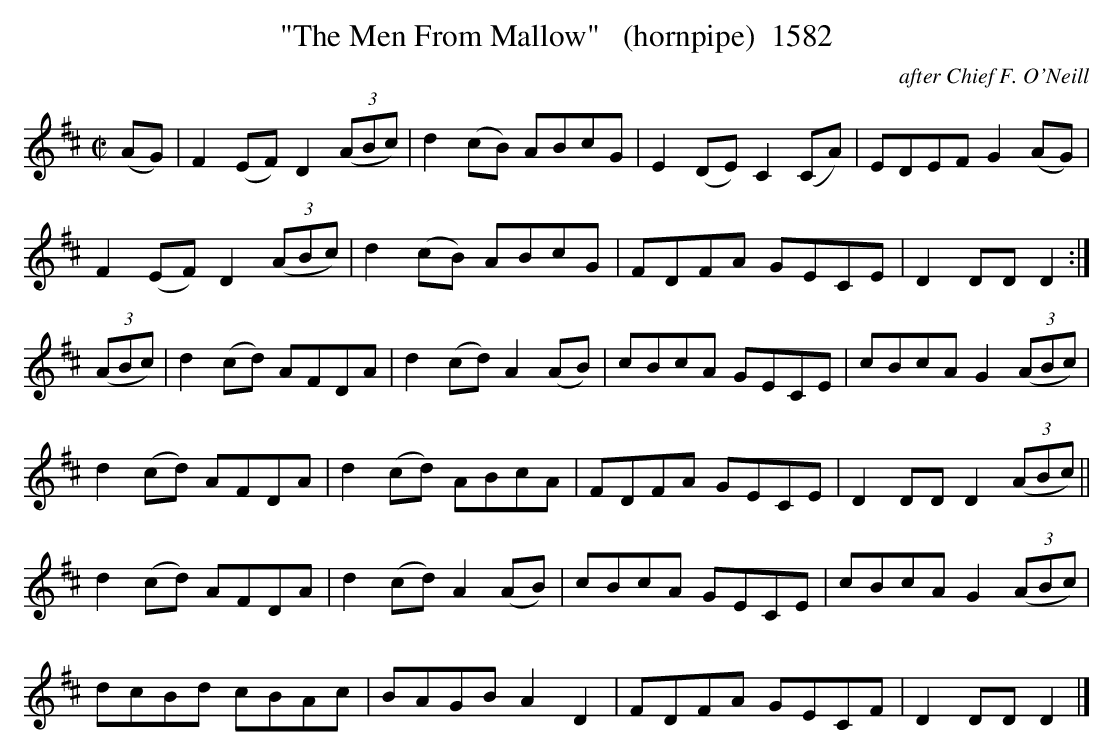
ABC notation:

X:1
T:"The Men From Mallow"   (hornpipe)  1582
C:after Chief F. O'Neill
BRENNAN July 2003 (HTTP://WWW.SOSYOURMOM.COM)fx
M:C|
L:1/8
K:D
(AG)|F2(EF) D2 (3(ABc)|d2(cB) ABcG|E2(DE) C2(CA)|EDEF G2(AG)|
F2(EF) D2 (3(ABc)|d2(cB) ABcG|FDFA GECE|D2DD D2:|
(3(ABc)|d2(cd) AFDA|d2(cd) A2(AB)|cBcA GECE|cBcA G2 (3(ABc)|
d2(cd) AFDA|d2(cd) ABcA|FDFA GECE|D2DD D2 (3(ABc)||
d2(cd) AFDA|d2(cd) A2(AB)|cBcA GECE|cBcA G2 (3(ABc)|
dcBd cBAc|BAGB A2D2|FDFA GECF|D2DD D2|]
